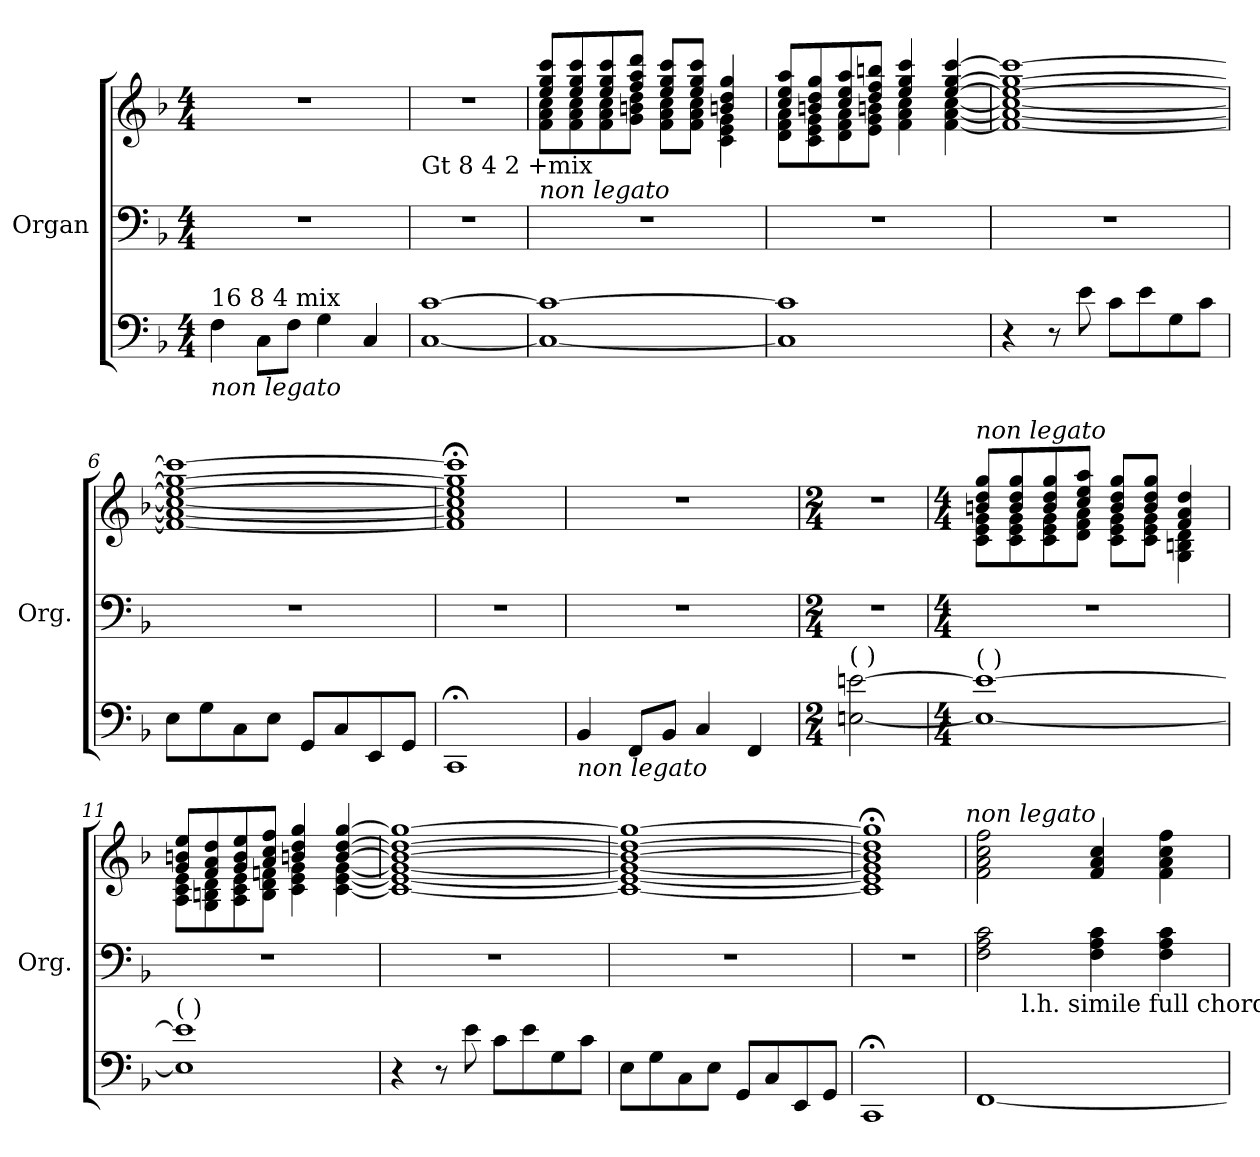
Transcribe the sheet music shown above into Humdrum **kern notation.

**kern	**kern	**kern
*part2	*part1	*part1
*staff3	*staff2	*staff1
*	*I"Organ	*
*	*I'Org.	*
*clefF4	*clefF4	*clefG2
*k[b-]	*k[b-]	*k[b-]
*F:	*F:	*F:
*M4/4	*M4/4	*M4/4
*MM128	*MM128	*MM128
=1	=1	=1
!LO:TX:b:i:t=non legato	!	!
!LO:TX:a:t=16 8 4 mix	!	!
4F\	1r	1r
8C\L	.	.
8F\J	.	.
4G\	.	.
4C/	.	.
=2	=2	=2
!	!	!LO:TX:b:t=Gt 8 4 2 +mix
[1C [1c	1r	1r
=3	=3	=3
*	*	*^
!	!	!LO:TX:b:i:t=non legato	!
1C_ 1c_	1r	8ee/ 8gg/ 8ccc/L	8f\ 8a\ 8cc\L
.	.	8ee/ 8gg/ 8ccc/	8f\ 8a\ 8cc\
.	.	8ee/ 8gg/ 8ccc/	8f\ 8a\ 8cc\
.	.	8ff/ 8aa/ 8ddd/J	8g\ 8bn\ 8dd\J
.	.	8ee/ 8gg/ 8ccc/L	8f\ 8a\ 8cc\L
.	.	8ee/ 8gg/ 8ccc/J	8f\ 8a\ 8cc\J
.	.	4bni/ 4dd/ 4gg/	4c\ 4e\ 4g\
=4	=4	=4	=4
1C] 1c]	1r	8cc/ 8ee/ 8aa/L	8d\ 8f\ 8a\L
.	.	8bn/ 8dd/ 8gg/	8c\ 8e\ 8g\
.	.	8cc/ 8ee/ 8aa/	8d\ 8f\ 8a\
.	.	8dd/ 8ff/ 8bbn/J	8e\ 8g\ 8bni\J
.	.	4ee/ 4gg/ 4ccc/	4f\ 4a\ 4cc\
.	.	[>4ee/ [>4gg/ [>4ccc/	[<4f\ [<4a\ [<4cc\
!!LO:LB:g=z	!!
=5	=5	=5	=5
4r	1r	1ee_ 1gg_ 1ccc_	1f_ 1a_ 1cc_
8r	.	.	.
8e\	.	.	.
8c\L	.	.	.
8e\	.	.	.
8G\	.	.	.
8c\J	.	.	.
=6	=6	=6	=6
8E\L	1r	1ee_ 1gg_ 1ccc_	1f_ 1a_ 1cc_
8G\	.	.	.
8C\	.	.	.
8E\J	.	.	.
8GG/L	.	.	.
8C/	.	.	.
8EE/	.	.	.
8GG/J	.	.	.
=7	=7	=7	=7
1CC;<	1r	1ee];< 1gg];< 1ccc];<	1f] 1a] 1cc]
=8	=8	=8	=8
!LO:TX:b:i:t=non legato	!	!	!
*	*	*v	*v
4BB-/	1r	1r
8FF/L	.	.
8BB-/J	.	.
4C/	.	.
4FF/	.	.
=9	=9	=9
*M2/4	*M2/4	*M2/4
!LO:TX:a:t=(     )	!	!
[2Eni\ [2eni\	2r	2r
!!LO:LB:g=z
=10	=10	=10
*M4/4	*M4/4	*M4/4
*	*	*^
!	!	!LO:TX:a:i:t=non legato	!
!LO:TX:a:t=(     )	!	!	!
1E_ 1e_	1r	8bn/ 8dd/ 8gg/L	8c\ 8e\ 8g\L
.	.	8b/ 8dd/ 8gg/	8c\ 8e\ 8g\
.	.	8b/ 8dd/ 8gg/	8c\ 8e\ 8g\
.	.	8cc/ 8ee/ 8aa/J	8d\ 8f\ 8a\J
.	.	8b/ 8dd/ 8gg/L	8c\ 8e\ 8g\L
.	.	8b/ 8dd/ 8gg/J	8c\ 8e\ 8g\J
.	.	4f/ 4a/ 4dd/	4G\ 4Bn\ 4d\
=11	=11	=11	=11
!LO:TX:a:t=(     )	!	!	!
1E] 1e]	1r	8g/ 8bn/ 8ee/L	8A\ 8c\ 8e\L
.	.	8f/ 8a/ 8dd/	8G\ 8Bn\ 8d\
.	.	8g/ 8b/ 8ee/	8A\ 8c\ 8e\
.	.	8a/ 8cc/ 8ff/J	8B\ 8d\ 8fni\J
.	.	4bni/ 4dd/ 4gg/	4c\ 4e\ 4g\
.	.	[>4b/ [>4dd/ [>4gg/	[<4c\ [<4e\ [<4g\
=12	=12	=12	=12
4r	1r	1b_ 1dd_ 1gg_	1c_ 1e_ 1g_
8r	.	.	.
8e\	.	.	.
8c\L	.	.	.
8e\	.	.	.
8G\	.	.	.
8c\J	.	.	.
=13	=13	=13	=13
8E\L	1r	1b_ 1dd_ 1gg_	1c_ 1e_ 1g_
8G\	.	.	.
8C\	.	.	.
8E\J	.	.	.
8GG/L	.	.	.
8C/	.	.	.
8EE/	.	.	.
8GG/J	.	.	.
!!LO:PB:g=z	!!
=14	=14	=14	=14
1CC;<	1r	1b];< 1dd];< 1gg];<	1c] 1e] 1g]
!	!	!	!LO:TX:a:i:t=non legato
=15	=15	=15	=15
!	!	!LO:TX:a:B:t=Maestoso	!
!	!	!LO:TX:b:t=add Gt.	!
*	*^	*v	*v
[1FF	2F!\ 2A!\ 2c!\	4ryy	2f\ 2a\ 2cc\ 2ff\
!	!	!LO:TX:b:t=l.h. simile full chords	!
.	.	2.ryy	.
.	4F\ 4A\ 4c\	.	4f/ 4a/ 4cc/
.	4F!\ 4A!\ 4c!\	.	4f\ 4a\ 4cc\ 4ff\
*	*v	*v	*
=	=	=
*-	*-	*-
